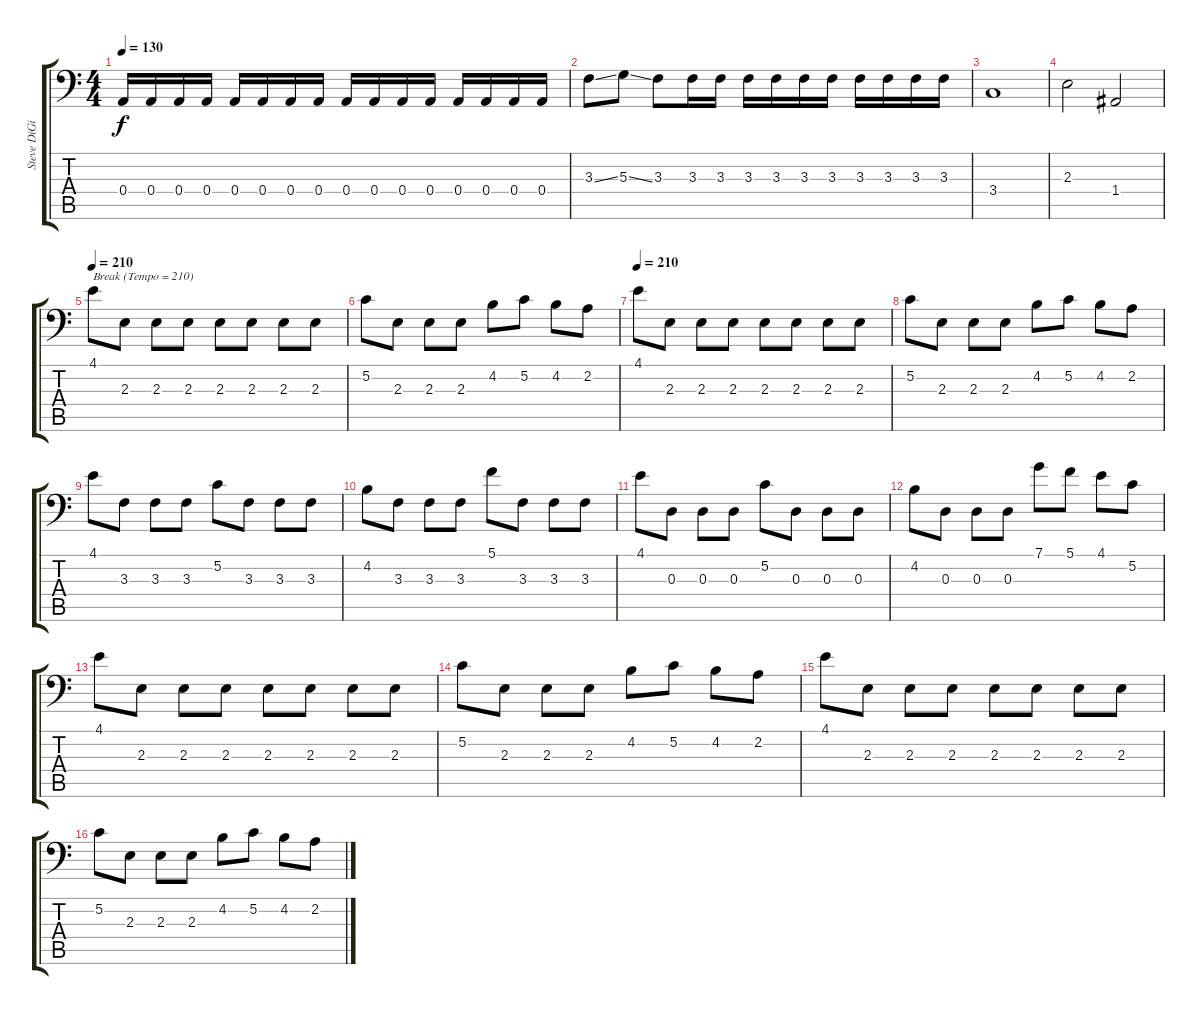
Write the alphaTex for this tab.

\track ("Steve DiGiorgio" "Steve DiGi") {instrument electricbassfinger}
\staff {score tabs}
\tuning (C3 G2 D2 A1 E1 B0) {hide}
\ts (4 4)
\tempo 130
\clef f4
\ks c
0.4.16{dy f} 0.4.16 0.4.16 0.4.16 0.4.16 0.4.16 0.4.16 0.4.16 0.4.16 0.4.16 0.4.16 0.4.16 0.4.16 0.4.16 0.4.16 0.4.16 |
3.3{ss}.8 5.3{ss}.8 3.3.8 3.3.16 3.3.16 3.3.16 3.3.16 3.3.16 3.3.16 3.3.16 3.3.16 3.3.16 3.3.16 |
3.4.1 |
2.3.2 1.4.2 |
\tempo 210
4.1.8{txt "Break (Tempo = 210)"} 2.3.8 2.3.8 2.3.8 2.3.8 2.3.8 2.3.8 2.3.8 |
5.2.8 2.3.8 2.3.8 2.3.8 4.2.8 5.2.8 4.2.8 2.2.8 |
\tempo 210
4.1.8 2.3.8 2.3.8 2.3.8 2.3.8 2.3.8 2.3.8 2.3.8 |
5.2.8 2.3.8 2.3.8 2.3.8 4.2.8 5.2.8 4.2.8 2.2.8 |
4.1.8 3.3.8 3.3.8 3.3.8 5.2.8 3.3.8 3.3.8 3.3.8 |
4.2.8 3.3.8 3.3.8 3.3.8 5.1.8 3.3.8 3.3.8 3.3.8 |
4.1.8 0.3.8 0.3.8 0.3.8 5.2.8 0.3.8 0.3.8 0.3.8 |
4.2.8 0.3.8 0.3.8 0.3.8 7.1.8 5.1.8 4.1.8 5.2.8 |
4.1.8 2.3.8 2.3.8 2.3.8 2.3.8 2.3.8 2.3.8 2.3.8 |
5.2.8 2.3.8 2.3.8 2.3.8 4.2.8 5.2.8 4.2.8 2.2.8 |
4.1.8 2.3.8 2.3.8 2.3.8 2.3.8 2.3.8 2.3.8 2.3.8 |
5.2.8 2.3.8 2.3.8 2.3.8 4.2.8 5.2.8 4.2.8 2.2.8
